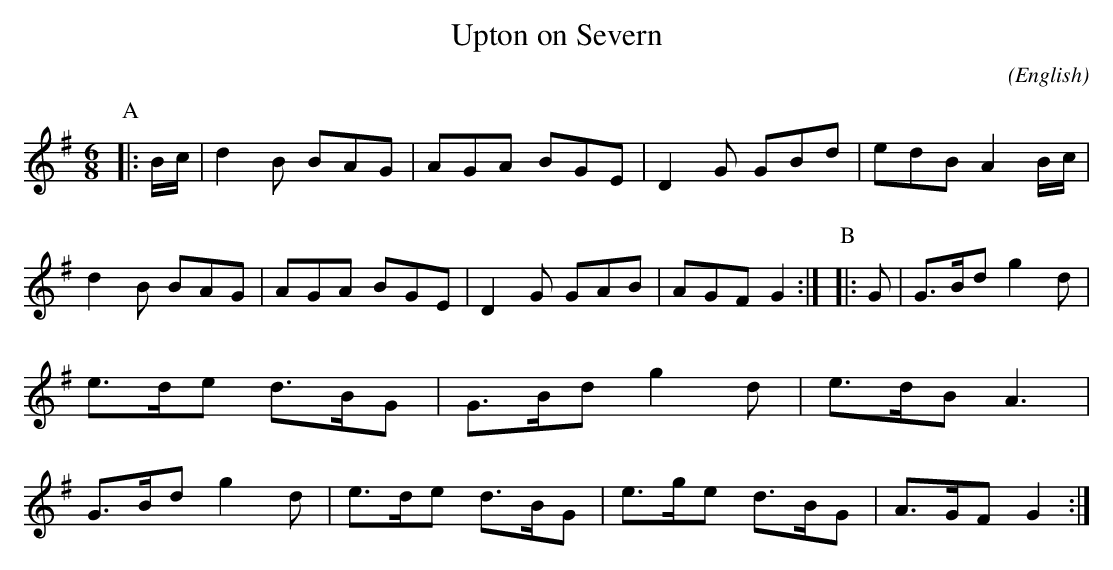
X:1
T:Upton on Severn
M:6/8
C:
O:English
K:G
P:A
|: B/c/ | kd2 B BAG  | AGA  BGE  | D2 G GBd  | edB A2 \
   B/c/ |  d2 B BAG  | AGA  BGE  | D2 G GAB  | AGF G2 :|\
P:B
|: G    | G>Bd  g2 d | e>de d>BG | G>Bd  g2 d  | e>dB A3  |\
	  G>Bd  g2 d | e>de d>BG | e>ge  d>BG  | A>GF G2 :|
